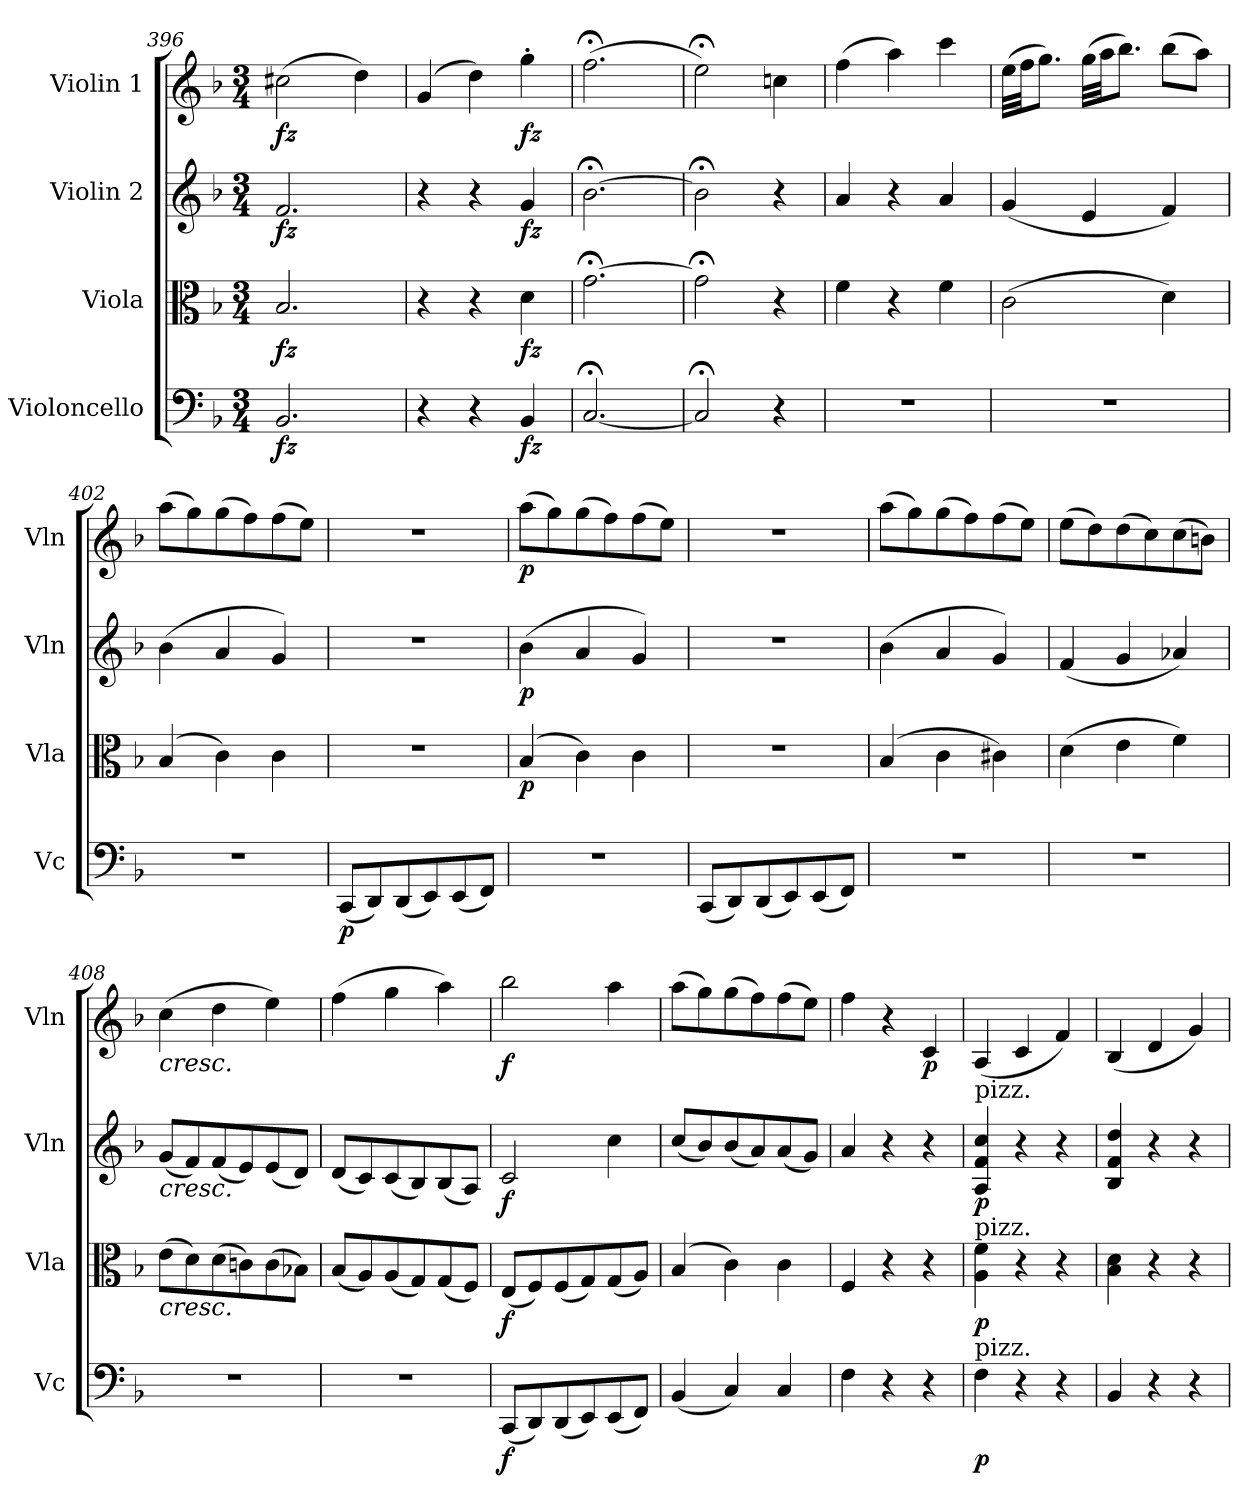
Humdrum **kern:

**kern	**dynam	**kern	**dynam	**kern	**dynam	**kern	**dynam
*part4	*part4	*part3	*part3	*part2	*part2	*part1	*part1
*staff4	*staff4	*staff3	*staff3	*staff2	*staff2	*staff1	*staff1
*I"Violoncello	*	*I"Viola	*	*I"Violin 2	*	*I"Violin 1	*
*I'Vc	*	*I'Vla	*	*I'Vln	*	*I'Vln	*
*clefF4	*	*clefC3	*	*clefG2	*	*clefG2	*
*k[b-]	*	*k[b-]	*	*k[b-]	*	*k[b-]	*
*M3/4	*	*M3/4	*	*M3/4	*	*M3/4	*
=396	=396	=396	=396	=396	=396	=396	=396
!	!LO:DY:b	!	!LO:DY:b	!	!LO:DY:b	!	!LO:DY:b
2.BB-/	fz	2.B-/	fz	2.f/	fz	(>2cc#X\	fz
.	.	.	.	.	.	4dd\)	.
!!LO:LB:g=z
=397	=397	=397	=397	=397	=397	=397	=397
4r	.	4r	.	4r	.	(>4g/	.
4r	.	4r	.	4r	.	4dd\)	.
!	!LO:DY:b	!	!LO:DY:b	!	!LO:DY:b	!	!LO:DY:b
4BB-/	fz	4d\	fz	4g/	fz	4gg'\	fz
=398	=398	=398	=398	=398	=398	=398	=398
[2.C;</	.	[2.g;<\	.	[2.b-;<\	.	(>2.ff;<\	.
=399	=399	=399	=399	=399	=399	=399	=399
2C;</]	.	2g;<\]	.	2b-;<\]	.	2ee;<\)	.
4r	.	4r	.	4r	.	4ccn\	.
=400	=400	=400	=400	=400	=400	=400	=400
2.r	.	4f\	.	4a/	.	(>4ff\	.
.	.	4r	.	4r	.	4aa\)	.
.	.	4f\	.	4a/	.	4ccc\	.
=401	=401	=401	=401	=401	=401	=401	=401
2.r	.	(>2c\	.	(<4g/	.	(>32ee\LLL	.
.	.	.	.	.	.	32ff\JJ	.
.	.	.	.	.	.	8.gg\J)	.
.	.	.	.	4e/	.	(>32gg\LLL	.
.	.	.	.	.	.	32aa\JJ	.
.	.	.	.	.	.	8.bb-\J)	.
.	.	4d\)	.	4f/)	.	(>8bb-\L	.
.	.	.	.	.	.	8aa\J)	.
=402	=402	=402	=402	=402	=402	=402	=402
2.r	.	(>4B-/	.	(>4b-\	.	(>8aa\L	.
.	.	.	.	.	.	8gg\)	.
.	.	4c\)	.	4a/	.	(>8gg\	.
.	.	.	.	.	.	8ff\)	.
.	.	4c\	.	4g/)	.	(>8ff\	.
.	.	.	.	.	.	8ee\J)	.
=403	=403	=403	=403	=403	=403	=403	=403
!	!LO:DY:b	!	!	!	!	!	!
(<8CC/L	p	2.r	.	2.r	.	2.r	.
8DD/)	.	.	.	.	.	.	.
(<8DD/	.	.	.	.	.	.	.
8EE/)	.	.	.	.	.	.	.
(<8EE/	.	.	.	.	.	.	.
8FF/J)	.	.	.	.	.	.	.
!!LO:PB:g=z
=404	=404	=404	=404	=404	=404	=404	=404
!	!	!	!LO:DY:b	!	!LO:DY:b	!	!LO:DY:b
2.r	.	(>4B-/	p	(>4b-\	p	(>8aa\L	p
.	.	.	.	.	.	8gg\)	.
.	.	4c\)	.	4a/	.	(>8gg\	.
.	.	.	.	.	.	8ff\)	.
.	.	4c\	.	4g/)	.	(>8ff\	.
.	.	.	.	.	.	8ee\J)	.
=405	=405	=405	=405	=405	=405	=405	=405
(<8CC/L	.	2.r	.	2.r	.	2.r	.
8DD/)	.	.	.	.	.	.	.
(<8DD/	.	.	.	.	.	.	.
8EE/)	.	.	.	.	.	.	.
(<8EE/	.	.	.	.	.	.	.
8FF/J)	.	.	.	.	.	.	.
=406	=406	=406	=406	=406	=406	=406	=406
2.r	.	(>4B-/	.	(>4b-\	.	(>8aa\L	.
.	.	.	.	.	.	8gg\)	.
.	.	4c\	.	4a/	.	(>8gg\	.
.	.	.	.	.	.	8ff\)	.
.	.	4c#X\)	.	4g/)	.	(>8ff\	.
.	.	.	.	.	.	8ee\J)	.
=407	=407	=407	=407	=407	=407	=407	=407
2.r	.	(>4d\	.	(<4f/	.	(>8ee\L	.
.	.	.	.	.	.	8dd\)	.
.	.	4e\	.	4g/	.	(>8dd\	.
.	.	.	.	.	.	8cc\)	.
.	.	4f\)	.	4a-X/)	.	(>8cc\	.
.	.	.	.	.	.	8bn\J)	.
=408	=408	=408	=408	=408	=408	=408	=408
!	!	!	!	!	!	!LO:TX:b:i:t=cresc.	!
!	!	!	!	!LO:TX:b:i:t=cresc.	!	!	!
!	!	!LO:TX:b:i:t=cresc.	!	!	!	!	!
2.r	.	(>8e\L	.	(<8g/L	.	(>4cc\	.
.	.	8d\)	.	8f/)	.	.	.
.	.	(>8d\	.	(<8f/	.	4dd\	.
.	.	8cn\)	.	8e/)	.	.	.
.	.	(>8c\	.	(<8e/	.	4ee\)	.
.	.	8B-X\J)	.	8d/J)	.	.	.
=409	=409	=409	=409	=409	=409	=409	=409
2.r	.	(<8B-/L	.	(<8d/L	.	(>4ff\	.
.	.	8A/)	.	8c/)	.	.	.
.	.	(<8A/	.	(<8c/	.	4gg\	.
.	.	8G/)	.	8B-/)	.	.	.
.	.	(<8G/	.	(<8B-/	.	4aa\)	.
.	.	8F/J)	.	8A/J)	.	.	.
!!LO:LB:g=z
=410	=410	=410	=410	=410	=410	=410	=410
!	!LO:DY:b	!	!LO:DY:b	!	!LO:DY:b	!	!LO:DY:b
(<8CC/L	f	(<8E/L	f	2c/	f	2bb-\	f
8DD/)	.	8F/)	.	.	.	.	.
(<8DD/	.	(<8F/	.	.	.	.	.
8EE/)	.	8G/)	.	.	.	.	.
(<8EE/	.	(<8G/	.	4cc\	.	4aa\	.
8FF/J)	.	8A/J)	.	.	.	.	.
=411	=411	=411	=411	=411	=411	=411	=411
(<4BB-/	.	(>4B-/	.	(<8cc/L	.	(>8aa\L	.
.	.	.	.	8b-/)	.	8gg\)	.
4C/)	.	4c\)	.	(<8b-/	.	(>8gg\	.
.	.	.	.	8a/)	.	8ff\)	.
4C/	.	4c\	.	(<8a/	.	(>8ff\	.
.	.	.	.	8g/J)	.	8ee\J)	.
=412	=412	=412	=412	=412	=412	=412	=412
4F\	.	4F/	.	4a/	.	4ff\	.
4r	.	4r	.	4r	.	4r	.
!	!	!	!	!	!	!	!LO:DY:b
4r	.	4r	.	4r	.	4c/	p
=413	=413	=413	=413	=413	=413	=413	=413
!	!	!	!	!LO:TX:a:t=pizz.	!	!	!
!	!	!LO:TX:a:t=pizz.	!	!	!	!	!
!LO:TX:a:t=pizz.	!	!	!	!	!	!	!
!	!LO:DY:b	!	!LO:DY:b	!	!LO:DY:b	!	!
4F\	p	4A\ 4f\	p	4A/ 4f/ 4cc/	p	(<4A/	.
4r	.	4r	.	4r	.	4c/	.
4r	.	4r	.	4r	.	4f/)	.
=414	=414	=414	=414	=414	=414	=414	=414
4BB-/	.	4B-\ 4d\	.	4B-/ 4f/ 4dd/	.	(<4B-/	.
4r	.	4r	.	4r	.	4d/	.
4r	.	4r	.	4r	.	4g/)	.
=	=	=	=	=	=	=	=
*-	*-	*-	*-	*-	*-	*-	*-
